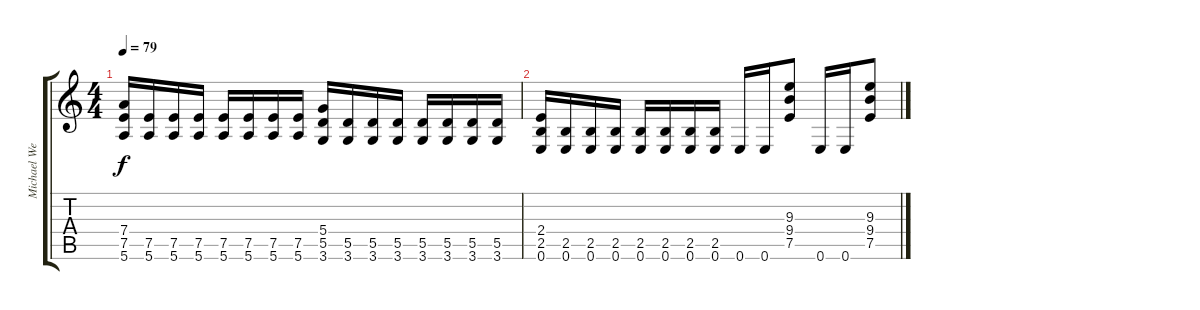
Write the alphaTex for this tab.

\track ("Michael Weikath" "Michael We") {instrument distortionguitar}
\staff {score tabs}
\tuning (E4 B3 G3 D3 A2 E2) {hide}
\ts (4 4)
\tempo 79
\clef g2
\ks c
(7.4 7.5 5.6).16{dy f} (7.5 5.6).16 (7.5 5.6).16 (7.5 5.6).16 (7.5 5.6).16 (7.5 5.6).16 (7.5 5.6).16 (7.5 5.6).16 (5.4 5.5 3.6).16 (5.5 3.6).16 (5.5 3.6).16 (5.5 3.6).16 (5.5 3.6).16 (5.5 3.6).16 (5.5 3.6).16 (5.5 3.6).16 |
(2.4 2.5 0.6).16 (2.5 0.6).16 (2.5 0.6).16 (2.5 0.6).16 (2.5 0.6).16 (2.5 0.6).16 (2.5 0.6).16 (2.5 0.6).16 0.6.16 0.6.16 (9.3 9.4 7.5).8 0.6.16 0.6.16 (9.3 9.4 7.5).8
